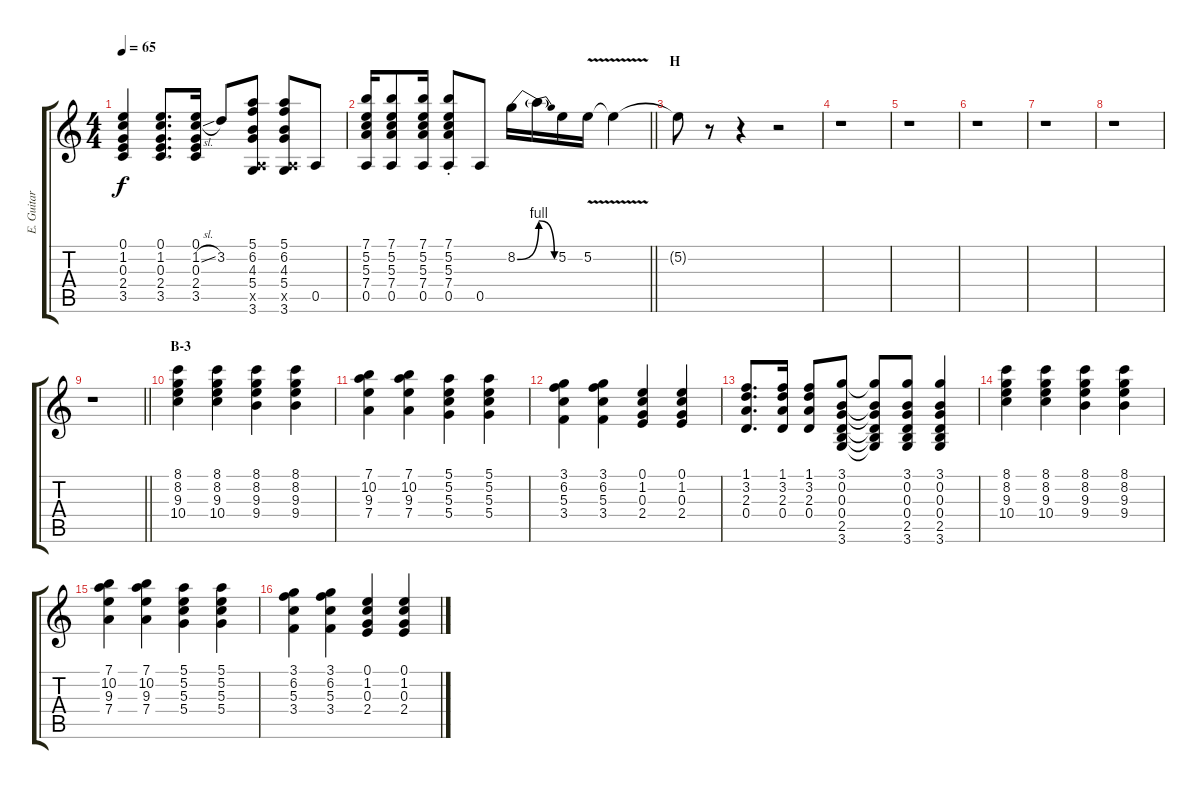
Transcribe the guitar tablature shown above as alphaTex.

\track ("E. Guitar" "E. Guitar") {instrument electricguitarclean}
\staff {score tabs}
\tuning (E4 B3 G3 D3 A2 E2) {hide}
\ts (4 4)
\tempo 65
\clef g2
\ks c
(0.1 1.2 0.3 2.4 3.5).4{dy f} (0.1 1.2 0.3 2.4 3.5).8{d} (0.1 1.2{sl} 0.3 2.4 3.5).16 3.2.8 (5.1 6.2 4.3 5.4 0.5{x} 3.6).8 (5.1 6.2 4.3 5.4 0.5{x} 3.6).8 0.5.8 |
\barLineRight lightlight
(7.1 5.2 5.3 7.4 0.5).16 (7.1 5.2 5.3 7.4 0.5).8 (7.1 5.2 5.3 7.4 0.5).16 (7.1{st} 5.2{st} 5.3{st} 7.4{st} 0.5{st}).8 0.5.8 8.2{be (bend 0 0 60 4)}.16 8.2{be (release 0 4 60 0) t}.16 5.2.16 5.2{v}.16 5.2{t}.4 |
\section ("" "H")
5.2{t}.8 r.8 r.4 r.2 |
r.1 |
r.1 |
r.1 |
r.1 |
r.1 |
\barLineRight lightlight
r.1 |
\section ("" "B-3")
(8.1 8.2 9.3 10.4).4 (8.1 8.2 9.3 10.4).4 (8.1 8.2 9.3 9.4).4 (8.1 8.2 9.3 9.4).4 |
(7.1 10.2 9.3 7.4).4 (7.1 10.2 9.3 7.4).4 (5.1 5.2 5.3 5.4).4 (5.1 5.2 5.3 5.4).4 |
(3.1 6.2 5.3 3.4).4 (3.1 6.2 5.3 3.4).4 (0.1 1.2 0.3 2.4).4 (0.1 1.2 0.3 2.4).4 |
(1.1 3.2 2.3 0.4).8{d} (1.1 3.2 2.3 0.4).16 (1.1 3.2 2.3 0.4).8 (3.1 0.2 0.3 0.4 2.5 3.6).8 (3.1{t} 0.2{t} 0.3{t} 0.4{t} 2.5{t} 3.6{t}).8 (3.1 0.2 0.3 0.4 2.5 3.6).8 (3.1 0.2 0.3 0.4 2.5 3.6).4 |
(8.1 8.2 9.3 10.4).4 (8.1 8.2 9.3 10.4).4 (8.1 8.2 9.3 9.4).4 (8.1 8.2 9.3 9.4).4 |
(7.1 10.2 9.3 7.4).4 (7.1 10.2 9.3 7.4).4 (5.1 5.2 5.3 5.4).4 (5.1 5.2 5.3 5.4).4 |
(3.1 6.2 5.3 3.4).4 (3.1 6.2 5.3 3.4).4 (0.1 1.2 0.3 2.4).4 (0.1 1.2 0.3 2.4).4
